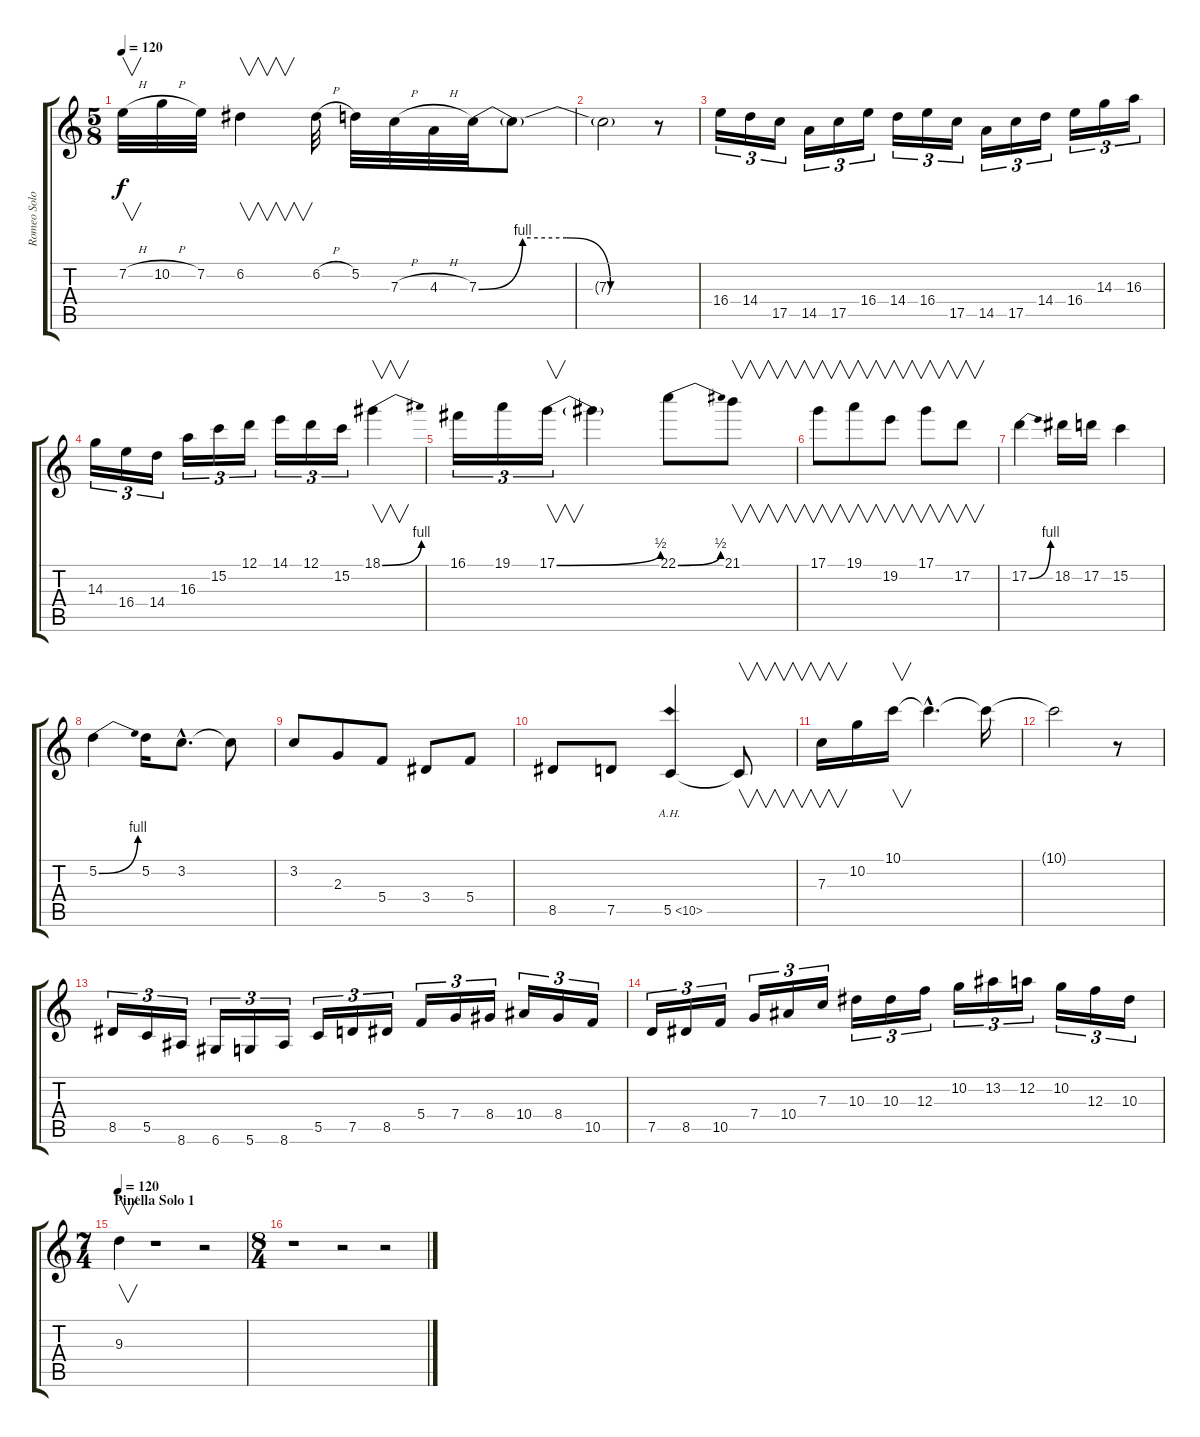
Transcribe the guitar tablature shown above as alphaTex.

\track ("Romeo Solo" "Romeo Solo") {instrument distortionguitar}
\staff {score tabs}
\tuning (D4 A3 F3 C3 G2 D2) {hide}
\ts (5 8)
\tempo 120
\clef g2
\ks c
7.2{h}.32{v dy f} 10.2{h}.32 7.2.32 6.2.4{v} 6.2{h}.32 5.2.32 7.3{h}.32 4.3{h}.32 7.3{be (custom 0 0 15 4 30 4 45 0 60 0)}.32 7.3{t}.8 |
7.3{t}.2 r.8 |
16.4.16{tu (3 2)} 14.4.16{tu (3 2)} 17.5.16{tu (3 2)} 14.5.16{tu (3 2)} 17.5.16{tu (3 2)} 16.4.16{tu (3 2)} 14.4.16{tu (3 2)} 16.4.16{tu (3 2)} 17.5.16{tu (3 2)} 14.5.16{tu (3 2)} 17.5.16{tu (3 2)} 14.4.16{tu (3 2)} 16.4.16{tu (3 2)} 14.3.16{tu (3 2)} 16.3.16{tu (3 2)} |
14.3.16{tu (3 2)} 16.4.16{tu (3 2)} 14.4.16{tu (3 2)} 16.3.16{tu (3 2)} 15.2.16{tu (3 2)} 12.1.16{tu (3 2)} 14.1.16{tu (3 2)} 12.1.16{tu (3 2)} 15.2.16{tu (3 2)} 18.1{be (bend 0 0 60 4)}.4{v} |
16.1.16{tu (3 2)} 19.1.16{tu (3 2)} 17.1{be (bend 0 0 60 2)}.16{v tu (3 2)} 17.1{t}.4 22.1{be (bend 0 0 60 2)}.8 21.1.8{v} |
17.1.8{v} 19.1.8{v} 19.2.8{v} 17.1.8{v} 17.2.8{v} |
17.2{be (bend 0 0 60 4)}.4 18.2.16 17.2.16 15.2.4 |
5.2{be (bend 0 0 60 4)}.4 5.2.16 3.2{hac}.8{d} 3.2{t}.8 |
3.2.8 2.3.8 5.4.8 3.4.8 5.4.8 |
8.5.8 7.5.8 5.5{ah 5}.4{instrument guitarharmonics} 5.5{t}.8{v} |
7.3.16{v} 10.2.16 10.1.16{v} 10.1{hac t}.4{d} 10.1{t}.16 |
10.1{t}.2 r.8{instrument distortionguitar} |
8.5.16{tu (3 2)} 5.5.16{tu (3 2)} 8.6.16{tu (3 2)} 6.6.16{tu (3 2)} 5.6.16{tu (3 2)} 8.6.16{tu (3 2)} 5.5.16{tu (3 2)} 7.5.16{tu (3 2)} 8.5.16{tu (3 2)} 5.4.16{tu (3 2)} 7.4.16{tu (3 2)} 8.4.16{tu (3 2)} 10.4.16{tu (3 2)} 8.4.16{tu (3 2)} 10.5.16{tu (3 2)} |
7.5.16{tu (3 2)} 8.5.16{tu (3 2)} 10.5.16{tu (3 2)} 7.4.16{tu (3 2)} 10.4.16{tu (3 2)} 7.3.16{tu (3 2)} 10.3.16{tu (3 2)} 10.3.16{tu (3 2)} 12.3.16{tu (3 2)} 10.2.16{tu (3 2)} 13.2.16{tu (3 2)} 12.2.16{tu (3 2)} 10.2.16{tu (3 2)} 12.3.16{tu (3 2)} 10.3.16{tu (3 2)} |
\ts (7 4)
\section ("" "Pinella Solo 1")
\tempo 120
9.3.4{v} r.1 r.2 |
\ts (8 4)
r.1 r.2 r.2
